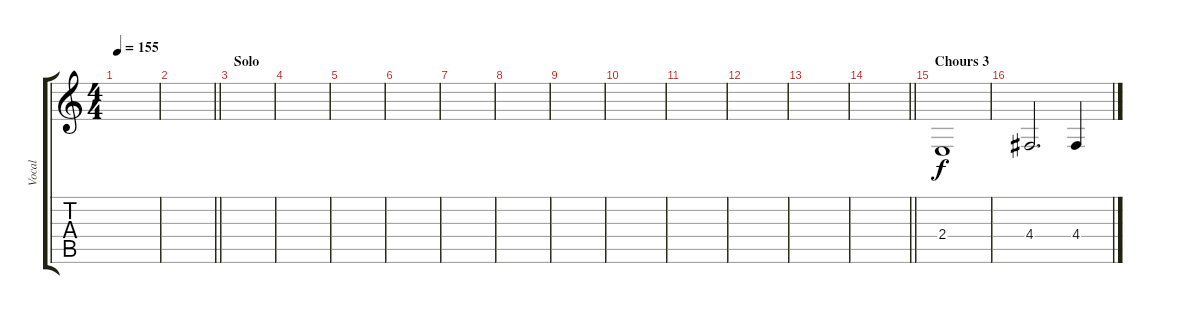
\track ("Vocal" "Vocal") {instrument oboe}
\staff {score tabs}
\tuning (E4 B3 G3 D3 A2 E2) {hide}
\ts (4 4)
\tempo 155
\clef g2
\ks c
|
\barLineRight lightlight
|
\section ("" "Solo")
|
|
|
|
|
|
|
|
|
|
|
\barLineRight lightlight
|
\section ("" "Chours 3")
2.4.1{volume 16} |
4.4.2{d} 4.4.4
